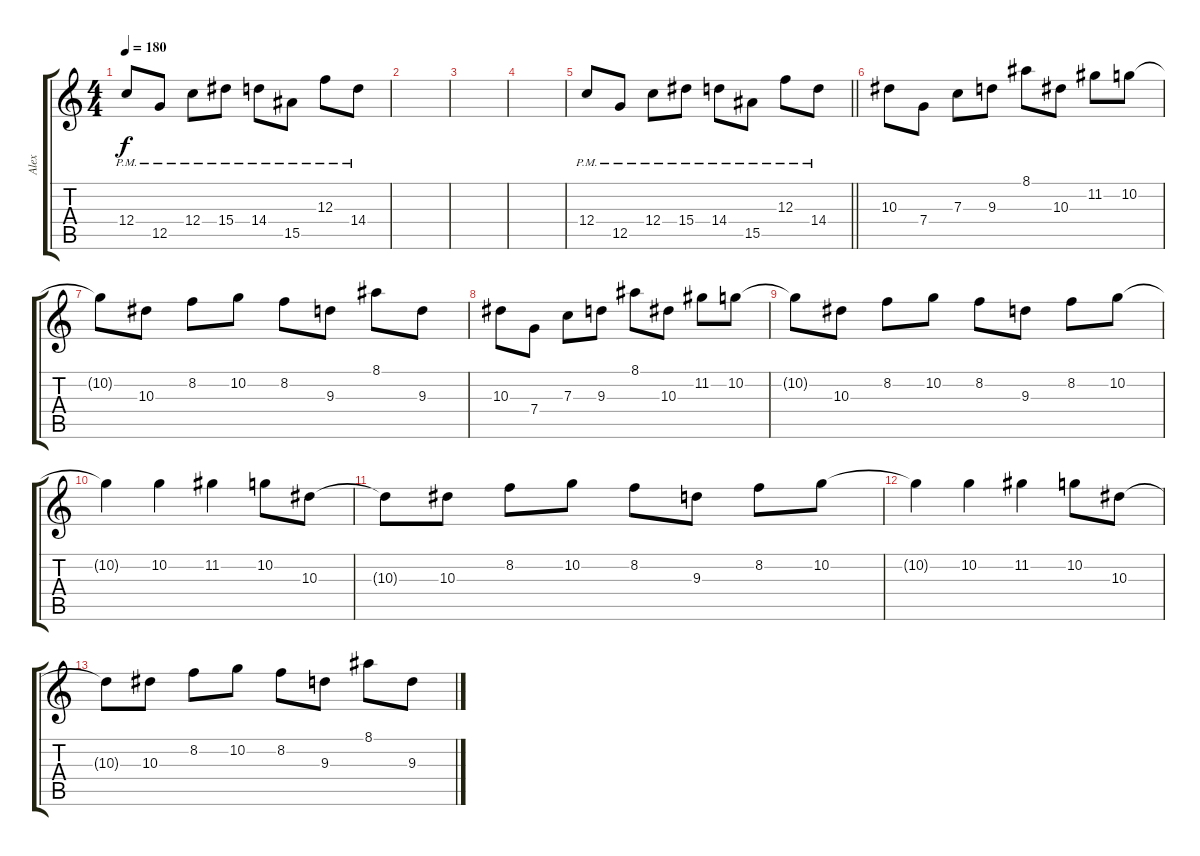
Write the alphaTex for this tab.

\track ("Alex" "Alex") {instrument distortionguitar}
\staff {score tabs}
\tuning (D4 A3 F3 C3 G2 C2) {hide}
\ts (4 4)
\tempo 180
\clef g2
\ks c
12.4{pm}.8{dy f} 12.5{pm}.8 12.4{pm}.8 15.4{pm}.8 14.4{pm}.8 15.5{pm}.8 12.3{pm}.8 14.4{pm}.8 |
|
|
|
\barLineRight lightlight
12.4{pm}.8 12.5{pm}.8 12.4{pm}.8 15.4{pm}.8 14.4{pm}.8 15.5{pm}.8 12.3{pm}.8 14.4{pm}.8 |
10.3.8 7.4.8 7.3.8 9.3.8 8.1.8 10.3.8 11.2.8 10.2.8 |
10.2{t}.8 10.3.8 8.2.8 10.2.8 8.2.8 9.3.8 8.1.8 9.3.8 |
10.3.8 7.4.8 7.3.8 9.3.8 8.1.8 10.3.8 11.2.8 10.2.8 |
10.2{t}.8 10.3.8 8.2.8 10.2.8 8.2.8 9.3.8 8.2.8 10.2.8 |
10.2{t}.4 10.2.4 11.2.4 10.2.8 10.3.8 |
10.3{t}.8 10.3.8 8.2.8 10.2.8 8.2.8 9.3.8 8.2.8 10.2.8 |
10.2{t}.4 10.2.4 11.2.4 10.2.8 10.3.8 |
10.3{t}.8 10.3.8 8.2.8 10.2.8 8.2.8 9.3.8 8.1.8 9.3.8
